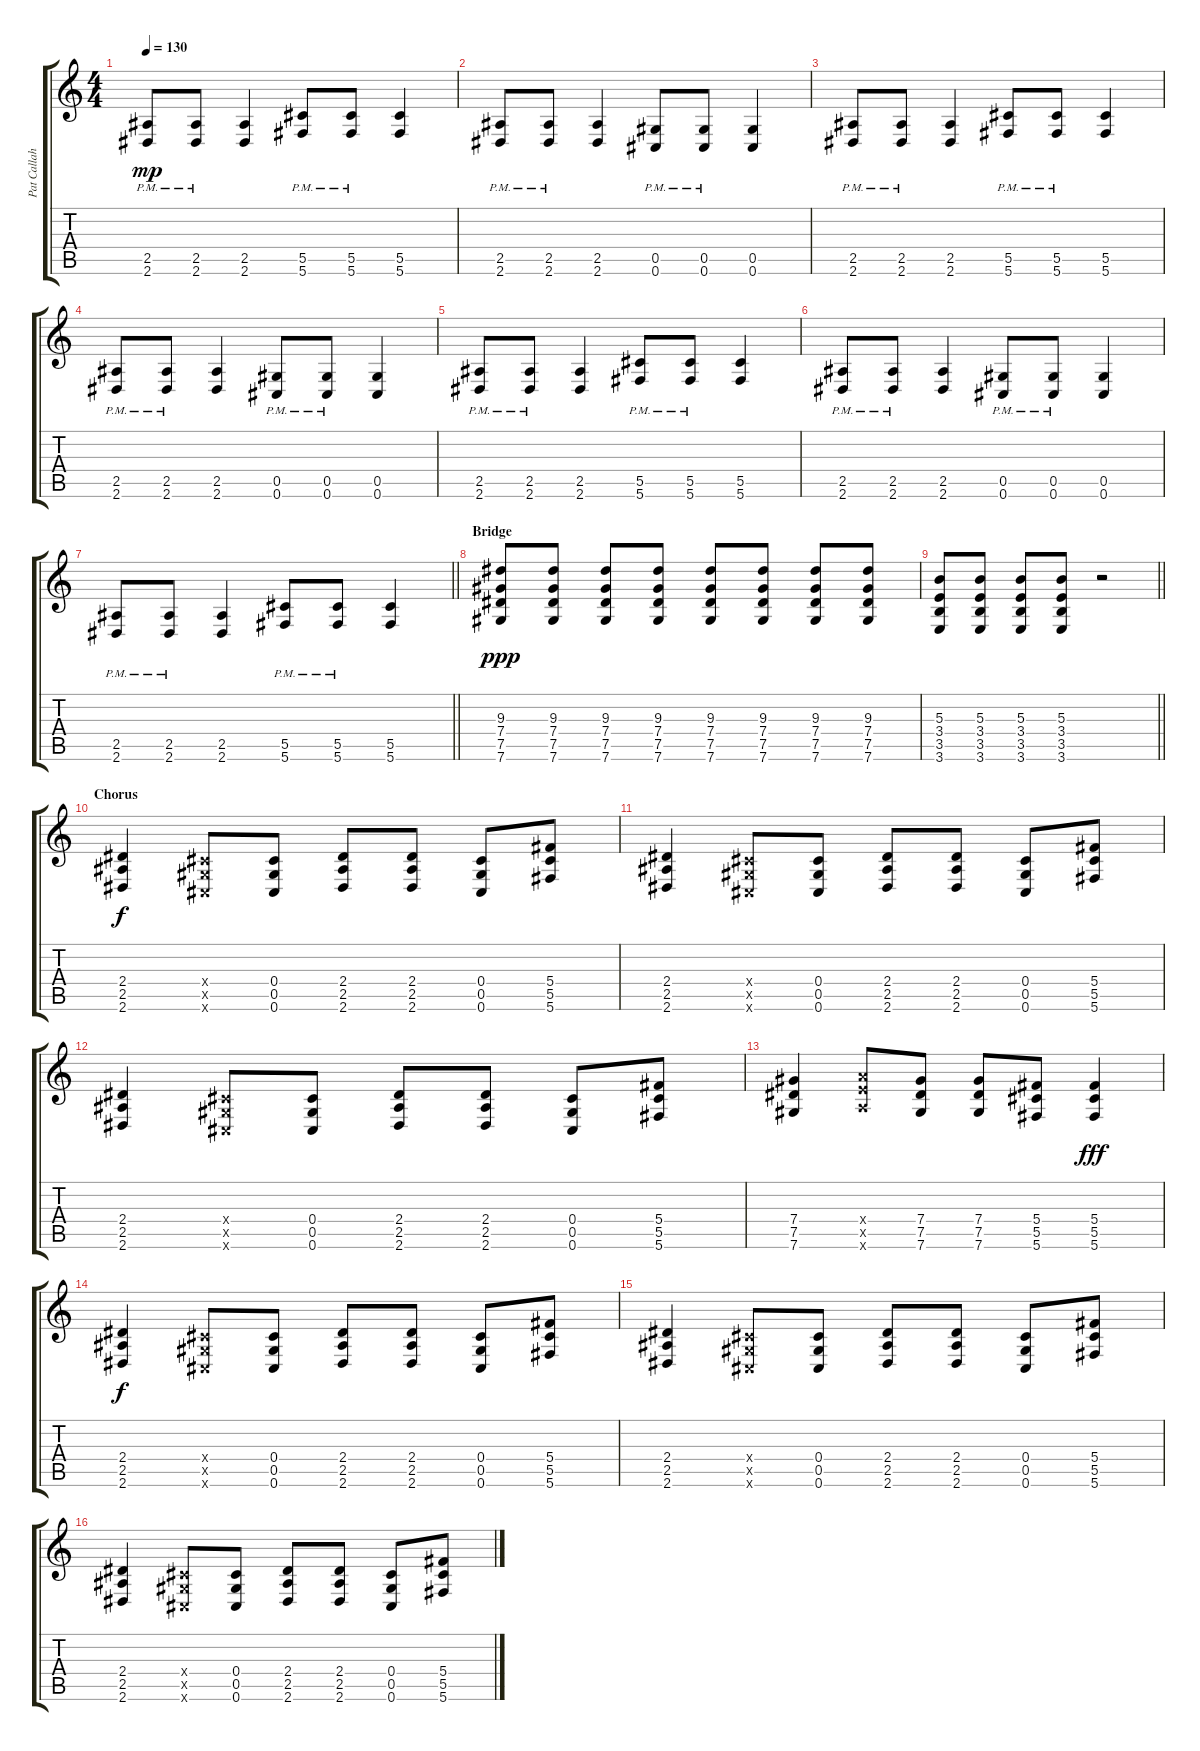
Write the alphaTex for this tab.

\track ("Pat Callahan" "Pat Callah") {instrument overdrivenguitar}
\staff {score tabs}
\tuning (Eb4 Bb3 Gb3 Db3 Ab2 Db2) {hide}
\ts (4 4)
\tempo 130
\clef g2
\ks c
(2.5{pm} 2.6{pm}).8{dy mp} (2.5{pm} 2.6{pm}).8 (2.5 2.6).4 (5.5{pm} 5.6{pm}).8 (5.5{pm} 5.6{pm}).8 (5.5 5.6).4 |
(2.5{pm} 2.6{pm}).8{instrument overdrivenguitar} (2.5{pm} 2.6{pm}).8 (2.5 2.6).4 (0.5{pm} 0.6{pm}).8 (0.5{pm} 0.6{pm}).8 (0.5 0.6).4 |
(2.5{pm} 2.6{pm}).8 (2.5{pm} 2.6{pm}).8 (2.5 2.6).4 (5.5{pm} 5.6{pm}).8 (5.5{pm} 5.6{pm}).8 (5.5 5.6).4 |
(2.5{pm} 2.6{pm}).8{instrument overdrivenguitar} (2.5{pm} 2.6{pm}).8 (2.5 2.6).4 (0.5{pm} 0.6{pm}).8 (0.5{pm} 0.6{pm}).8 (0.5 0.6).4 |
(2.5{pm} 2.6{pm}).8 (2.5{pm} 2.6{pm}).8 (2.5 2.6).4 (5.5{pm} 5.6{pm}).8 (5.5{pm} 5.6{pm}).8 (5.5 5.6).4 |
(2.5{pm} 2.6{pm}).8{instrument overdrivenguitar} (2.5{pm} 2.6{pm}).8 (2.5 2.6).4 (0.5{pm} 0.6{pm}).8 (0.5{pm} 0.6{pm}).8 (0.5 0.6).4 |
\barLineRight lightlight
(2.5{pm} 2.6{pm}).8 (2.5{pm} 2.6{pm}).8 (2.5 2.6).4 (5.5{pm} 5.6{pm}).8 (5.5{pm} 5.6{pm}).8 (5.5 5.6).4 |
\section ("" "Bridge")
(9.3 7.4 7.5 7.6).8{dy ppp volume 16 instrument overdrivenguitar} (9.3 7.4 7.5 7.6).8 (9.3 7.4 7.5 7.6).8 (9.3 7.4 7.5 7.6).8 (9.3 7.4 7.5 7.6).8 (9.3 7.4 7.5 7.6).8 (9.3 7.4 7.5 7.6).8 (9.3 7.4 7.5 7.6).8 |
\barLineRight lightlight
(5.3 3.4 3.5 3.6).8 (5.3 3.4 3.5 3.6).8 (5.3 3.4 3.5 3.6).8 (5.3 3.4 3.5 3.6).8 r.2 |
\section ("" "Chorus")
(2.4 2.5 2.6).4{dy f} (0.4{x} 0.5{x} 0.6{x}).8 (0.4 0.5 0.6).8 (2.4 2.5 2.6).8 (2.4 2.5 2.6).8 (0.4 0.5 0.6).8 (5.4 5.5 5.6).8 |
(2.4 2.5 2.6).4 (0.4{x} 0.5{x} 0.6{x}).8 (0.4 0.5 0.6).8 (2.4 2.5 2.6).8 (2.4 2.5 2.6).8 (0.4 0.5 0.6).8 (5.4 5.5 5.6).8 |
(2.4 2.5 2.6).4 (0.4{x} 0.5{x} 0.6{x}).8 (0.4 0.5 0.6).8 (2.4 2.5 2.6).8 (2.4 2.5 2.6).8 (0.4 0.5 0.6).8 (5.4 5.5 5.6).8 |
(7.4 7.5 7.6).4 (8.4{x} 8.5{x} 8.6{x}).8 (7.4 7.5 7.6).8 (7.4 7.5 7.6).8 (5.4 5.5 5.6).8 (5.4 5.5 5.6).4{dy fff} |
(2.4 2.5 2.6).4{dy f} (0.4{x} 0.5{x} 0.6{x}).8 (0.4 0.5 0.6).8 (2.4 2.5 2.6).8 (2.4 2.5 2.6).8 (0.4 0.5 0.6).8 (5.4 5.5 5.6).8 |
(2.4 2.5 2.6).4 (0.4{x} 0.5{x} 0.6{x}).8 (0.4 0.5 0.6).8 (2.4 2.5 2.6).8 (2.4 2.5 2.6).8 (0.4 0.5 0.6).8 (5.4 5.5 5.6).8 |
(2.4 2.5 2.6).4 (0.4{x} 0.5{x} 0.6{x}).8 (0.4 0.5 0.6).8 (2.4 2.5 2.6).8 (2.4 2.5 2.6).8 (0.4 0.5 0.6).8 (5.4 5.5 5.6).8
